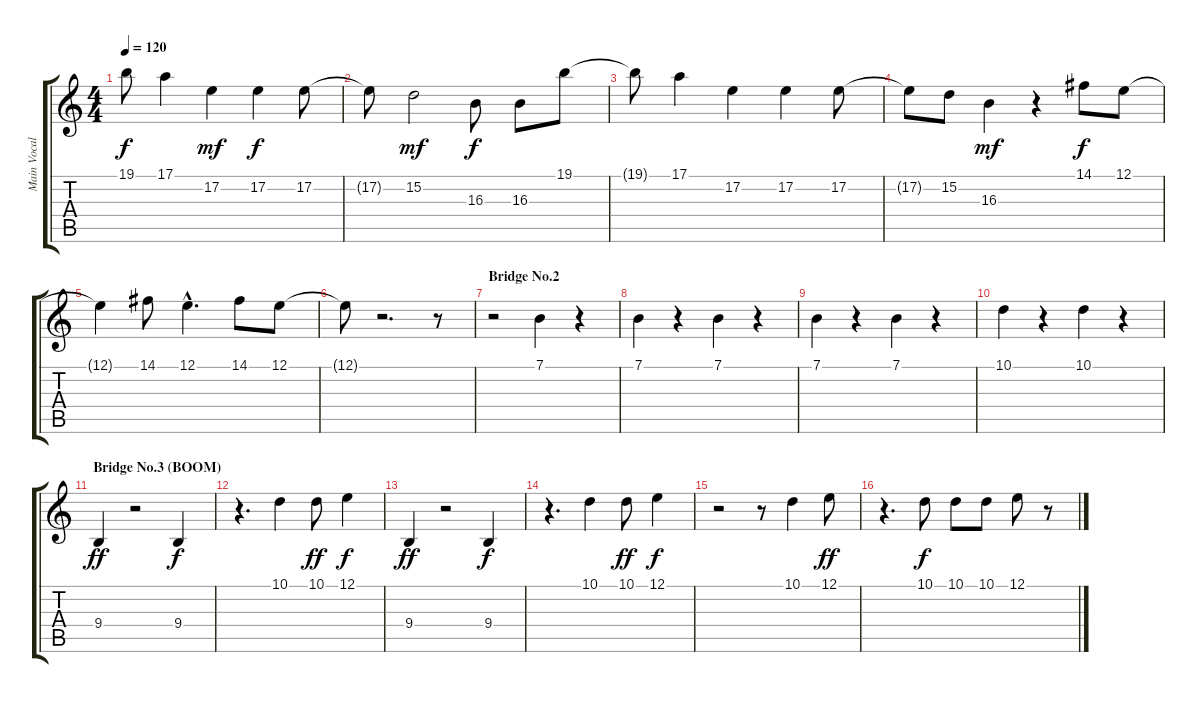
\track ("Main Vocalist" "Main Vocal") {instrument lead1square}
\staff {score tabs}
\tuning (E4 B3 G3 D3 A2 E2) {hide}
\ts (4 4)
\tempo 120
\clef g2
\ks c
19.1{t}.8{dy f} 17.1.4 17.2.4{dy mf} 17.2.4{dy f} 17.2.8 |
17.2{t}.8 15.2.2{dy mf} 16.3.8{dy f} 16.3.8 19.1.8 |
19.1{t}.8 17.1.4 17.2.4 17.2.4 17.2.8 |
17.2{t}.8 15.2.8 16.3.4{dy mf} r.4 14.1.8{dy f} 12.1.8 |
12.1{t}.4 14.1.8 12.1{hac}.4{d} 14.1.8 12.1.8 |
12.1{t}.8 r.2{d} r.8 |
\section ("" "Bridge No.2")
r.2 7.1.4 r.4 |
7.1.4 r.4 7.1.4 r.4 |
7.1.4 r.4 7.1.4 r.4 |
10.1.4 r.4 10.1.4 r.4 |
\section ("" "Bridge No.3 (BOOM)")
9.4.4{dy ff} r.2 9.4.4{dy f} |
r.4{d} 10.1.4 10.1.8{dy ff} 12.1.4{dy f} |
9.4.4{dy ff} r.2 9.4.4{dy f} |
r.4{d} 10.1.4 10.1.8{dy ff} 12.1.4{dy f} |
r.2 r.8 10.1.4 12.1.8{dy ff} |
r.4{d} 10.1.8{dy f} 10.1.8 10.1.8 12.1.8 r.8
